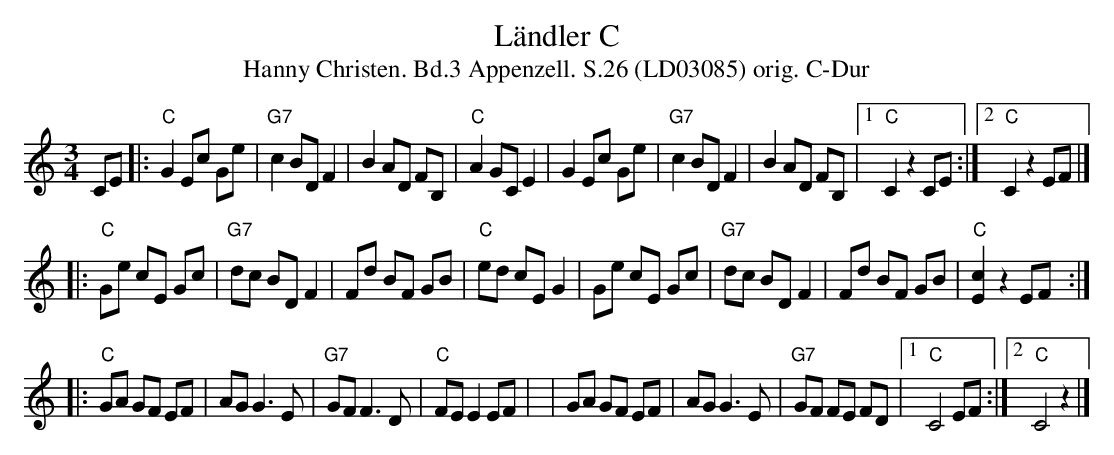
X:1
T:Ländler C
T:Hanny Christen. Bd.3 Appenzell. S.26 (LD03085) orig. C-Dur
M:3/4
L:1/8
K:C
CE |: "C"G2 Ec Ge | "G7"c2 BD F2 | B2 AD FB, | "C"A2 GC E2 | \
         G2 Ec Ge | "G7"c2 BD F2 | B2 AD FB, |1 "C"C2 z2 CE :|2 "C"C2z2 EF |]
|: "C"Ge cE Gc | "G7"dc BD F2 | Fd BF GB | "C"ed cE G2 | \
      Ge cE Gc | "G7"dc BD F2 | Fd BF GB | "C"[Ec]2 z2 EF :|
|: "C"GA GF EF | AG G3 E | "G7"GF F3 D | "C"FE E2 EF | \
    | GA GF EF | AG G3 E | "G7"GF FE FD |1 "C"C4 EF :|2 "C"C4 z2 |]
